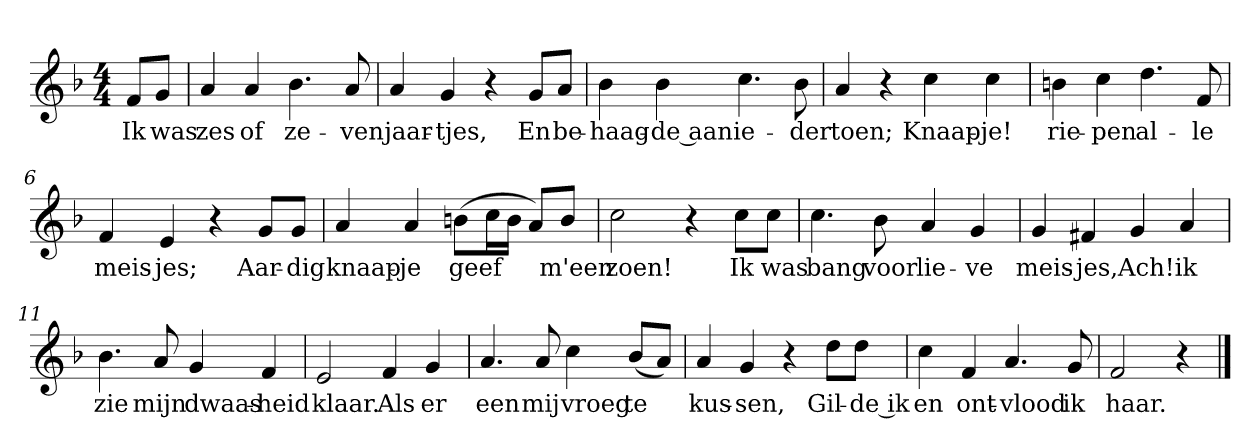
**kern	**text
*part1	*part1
*staff1	*staff1
*clefG2	*
*k[b-]	*
*F:	*
*M4/4	*
*MM120	*
=	=
8f/L	Ik
8g/J	was
=1	=1
4a	zes
4a	of
4.b-	ze-
8a	-ven
=2	=2
4a	jaar-
4g	-tjes,
4r	.
8g/L	En
8a/J	be-
=3	=3
4b-	-haag-
4b-	-de aan
4.cc	ie-
8b-	-der
=4	=4
4a	toen;
4r	.
4cc	Knaap-
4cc	-je!
=5	=5
4bn	rie-
4cc	-pen
4.dd	al-
8f	-le
=6	=6
4f	meis-
4e	-jes;
4r	.
8g/L	Aar-
8g/J	-dig
=7	=7
4a	knaap-
4a	-je
(8bn\L	geef
16cc\L	.
16b\JJ	.
8a/L)	.
8b/J	m'een
=8	=8
2cc	zoen!
4r	.
8cc\L	Ik
8cc\J	was
=9	=9
4.cc	bang
8b-	voor
4a	lie-
4g	-ve
=10	=10
4g	meis-
4f#X	-jes,
4g	Ach!
4a	ik
=11	=11
4.b-	zie
8a	mijn
4g	dwaas-
4f	-heid
=12	=12
2e	klaar.
4f	Als
4g	er
=13	=13
4.a	een
8a	mij
4cc	vroeg
(8b-/L	te
8a/J)	.
=14	=14
4a	kus-
4g	-sen,
4r	.
8dd\L	Gil-
8dd\J	-de ik
=15	=15
4cc	en
4f	ont-
4.a	-vlood
8g	ik
=16	=16
2f	haar.
4r	.
==	==
*-	*-
